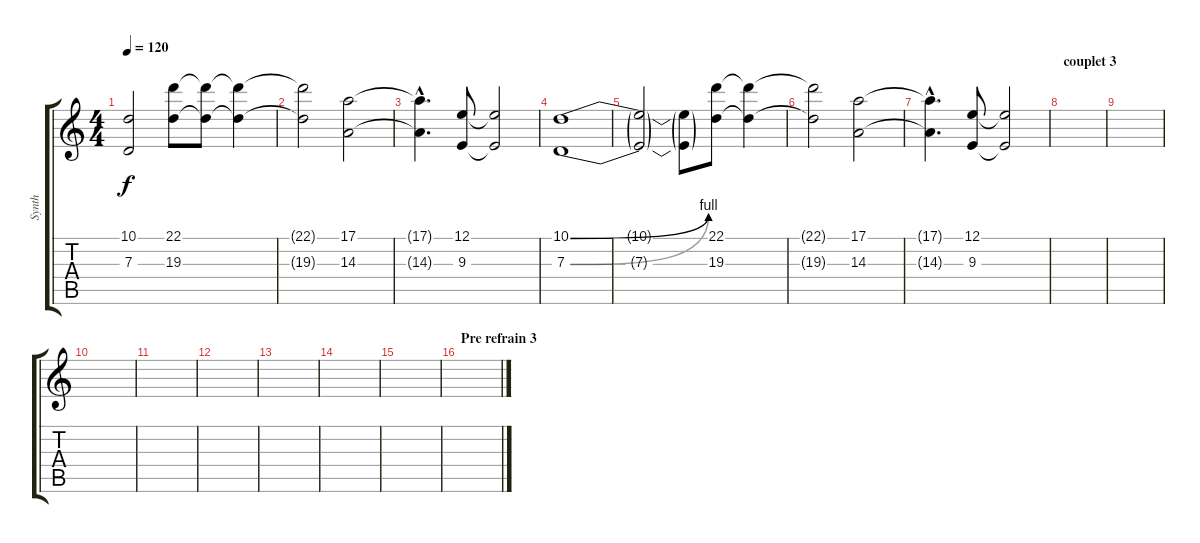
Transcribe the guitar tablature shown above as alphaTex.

\track ("Synth" "Synth") {instrument synthstrings1}
\staff {score tabs}
\tuning (E4 B3 G3 D3 A2 E2) {hide}
\ts (4 4)
\tempo 120
\clef g2
\ks c
(10.1{t} 7.3{t}).2{dy f} (22.1 19.3).8 (22.1{t} 19.3{t}).8 (22.1{t} 19.3{t}).4 |
(22.1{t} 19.3{t}).2 (17.1 14.3).2 |
(17.1{hac t} 14.3{hac t}).4{d} (12.1 9.3).8 (12.1{t} 9.3{t}).2 |
(10.1{be (bend 0 0 60 4)} 7.3{be (bend 0 0 60 4)}).1 |
(10.1{t} 7.3{t}).2 (10.1{t} 7.3{t}).8 (22.1 19.3).8 (22.1{t} 19.3{t}).4 |
(22.1{t} 19.3{t}).2 (17.1 14.3).2 |
(17.1{hac t} 14.3{hac t}).4{d} (12.1 9.3).8 (12.1{t} 9.3{t}).2 |
\section ("" "couplet 3")
|
|
|
|
|
|
|
|
\section ("" "Pre refrain 3")
